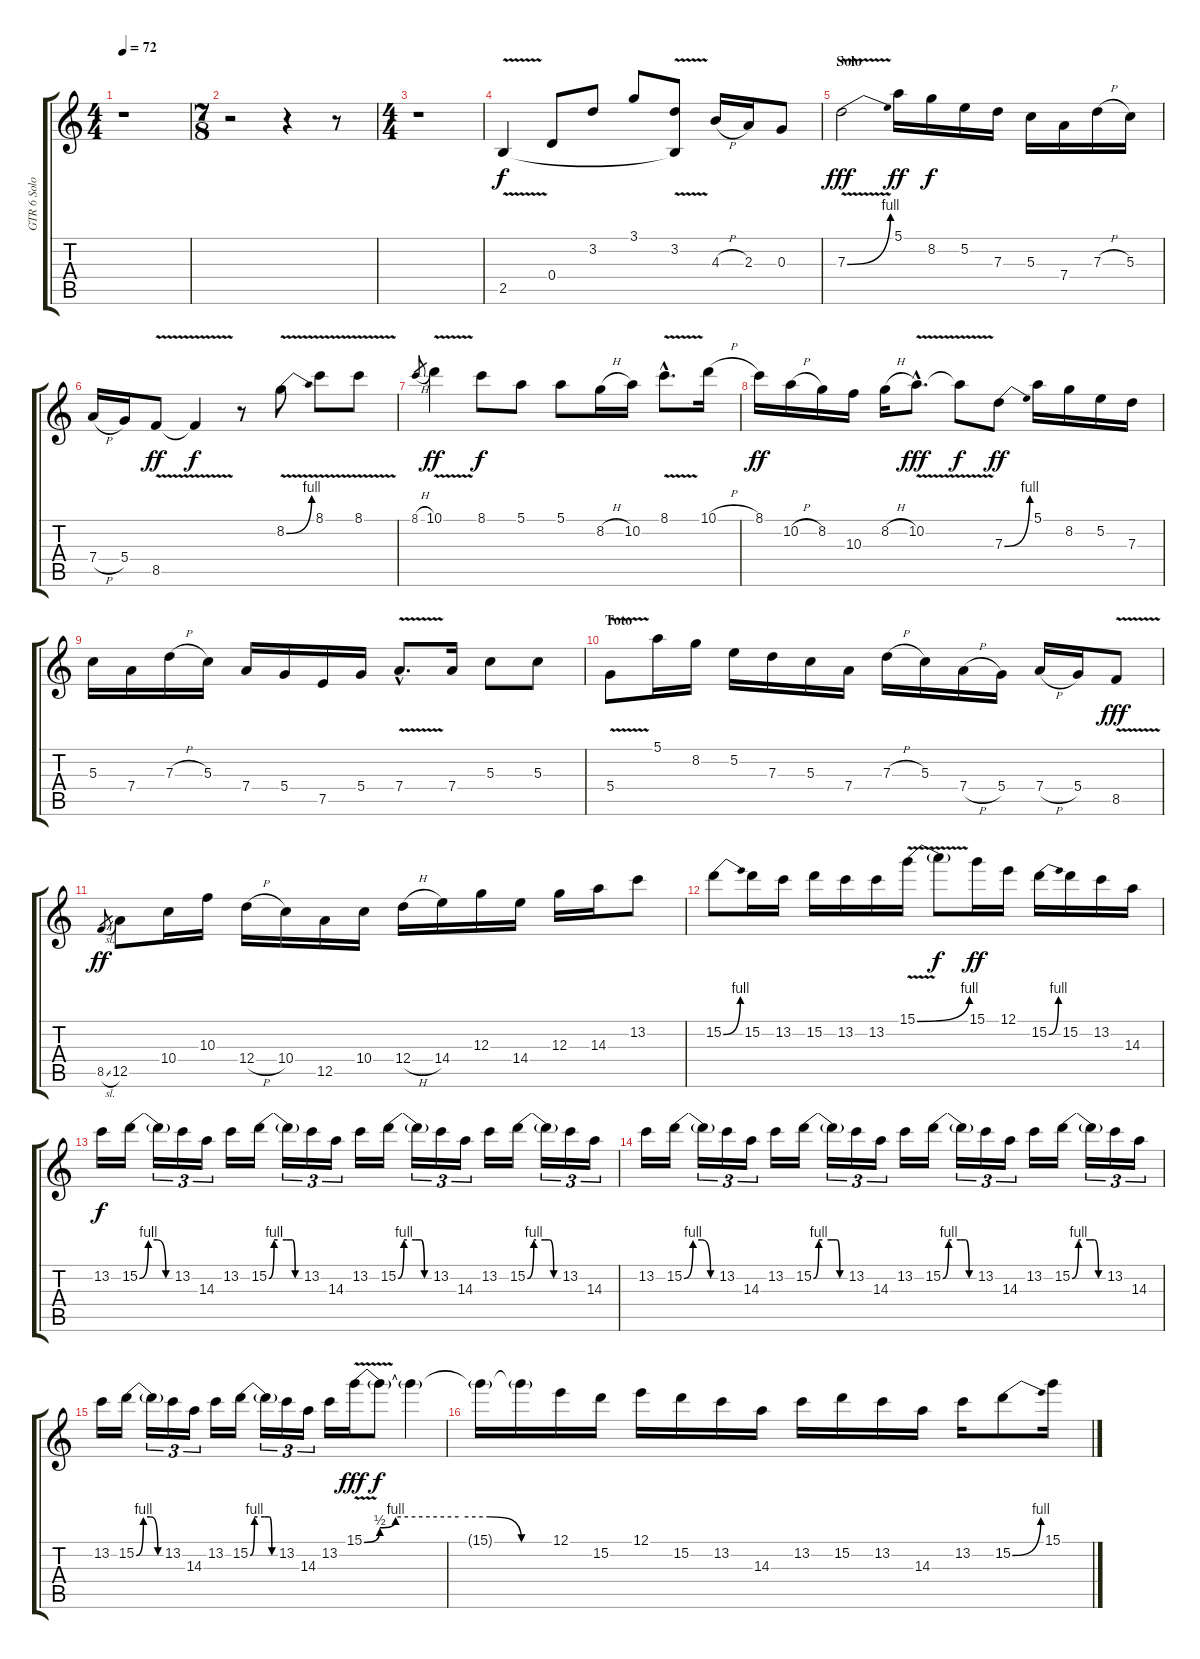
\track ("GTR 6 Solo 2" "GTR 6 Solo") {instrument distortionguitar}
\staff {score tabs}
\tuning (E4 B3 G3 D3 A2 E2) {hide}
\ts (4 4)
\tempo 72
\clef g2
\ks c
r.1{dy f} |
\ts (7 8)
r.2 r.4 r.8 |
\ts (4 4)
r.1 |
2.5{v}.4 0.4.8 3.2.8 3.1.8 (3.2 2.5{t}).8 4.3{h}.16 2.3.16 0.3.8 |
\section ("" "Solo")
7.3{be (bend 0 0 60 4) v}.2{dy fff} 5.1.16{dy ff} 8.2.16{dy f} 5.2.16 7.3.16 5.3.16 7.4.16 7.3{h}.16 5.3.16 |
7.4{h}.16 5.4.16 8.5{v}.8{dy ff} 8.5{t}.4{dy f} r.8 8.2{be (bend 0 0 60 4) v}.8 8.1{v}.8 8.1{v}.8 |
8.1{h}.8{gr} 10.1{v}.4{dy ff} 8.1.8{dy f} 5.1.8 5.1.8 8.2{h}.16 10.2.16 8.1{v hac}.8{d} 10.1{h}.16 |
8.1.16{dy ff} 10.2{h}.16 8.2.16 10.3.16 8.2{h}.16 10.2{v hac}.8{d dy fff} 10.2{t}.8{dy f} 7.3{be (bend 0 0 60 4)}.8{dy ff} 5.1.16 8.2.16 5.2.16 7.3.16 |
5.3.16 7.4.16 7.3{h}.16 5.3.16 7.4.16 5.4.16 7.5.16 5.4.16 7.4{v hac}.8{d} 7.4.16 5.3.8 5.3.8 |
\section ("" "Toto")
5.4{v}.8 5.1.16 8.2.16 5.2.16 7.3.16 5.3.16 7.4.16 7.3{h}.16 5.3.16 7.4{h}.16 5.4.16 7.4{h}.16 5.4.16 8.5{v}.8{dy fff} |
8.5{sl}.8{gr dy ff} 12.5.8 10.4.16 10.3.16 12.4{h}.16 10.4.16 12.5.16 10.4.16 12.4{h}.16 14.4.16 12.3.16 14.4.16 12.3.16 14.3.16 13.2.8 |
15.2{be (bend 0 0 60 4)}.8 15.2.16 13.2.16 15.2.16 13.2.16 13.2.16 15.1{be (bend 0 0 60 4) v}.16 15.1{t}.8{dy f} 15.1.16{dy ff} 12.1.16 15.2{be (bend 0 0 60 4)}.16 15.2.16 13.2.16 14.3.16 |
13.2.16{dy f} 15.2{be (custom 0 0 15 4 30 4 45 0 60 0)}.16 15.2{t}.16{tu (3 2)} 13.2.16{tu (3 2)} 14.3.16{tu (3 2)} 13.2.16 15.2{be (custom 0 0 9 4 15 4 30 4 40 4 45 0 60 0)}.16 15.2{t}.16{tu (3 2)} 13.2.16{tu (3 2)} 14.3.16{tu (3 2)} 13.2.16 15.2{be (custom 0 0 10 4 15 4 30 4 39 4 45 0 60 0)}.16 15.2{t}.16{tu (3 2)} 13.2.16{tu (3 2)} 14.3.16{tu (3 2)} 13.2.16 15.2{be (custom 0 0 11 4 15 4 30 4 38 4 45 0 60 0)}.16 15.2{t}.16{tu (3 2)} 13.2.16{tu (3 2)} 14.3.16{tu (3 2)} |
13.2.16 15.2{be (custom 0 0 15 4 30 4 45 0 60 0)}.16 15.2{t}.16{tu (3 2)} 13.2.16{tu (3 2)} 14.3.16{tu (3 2)} 13.2.16 15.2{be (custom 0 0 9 4 15 4 30 4 40 4 45 0 60 0)}.16 15.2{t}.16{tu (3 2)} 13.2.16{tu (3 2)} 14.3.16{tu (3 2)} 13.2.16 15.2{be (custom 0 0 10 4 15 4 30 4 39 4 45 0 60 0)}.16 15.2{t}.16{tu (3 2)} 13.2.16{tu (3 2)} 14.3.16{tu (3 2)} 13.2.16 15.2{be (custom 0 0 11 4 15 4 30 4 38 4 45 0 60 0)}.16 15.2{t}.16{tu (3 2)} 13.2.16{tu (3 2)} 14.3.16{tu (3 2)} |
13.2.16 15.2{be (custom 0 0 15 4 30 4 45 0 60 0)}.16 15.2{t}.16{tu (3 2)} 13.2.16{tu (3 2)} 14.3.16{tu (3 2)} 13.2.16 15.2{be (custom 0 0 9 4 15 4 30 4 40 4 45 0 60 0)}.16 15.2{t}.16{tu (3 2)} 13.2.16{tu (3 2)} 14.3.16{tu (3 2)} 13.2.16 15.1{be (custom 0 0 5 2 10 4 30 4 40 4 50 0 60 0) v}.16{dy fff} 15.1{t}.8{dy f} 15.1{t}.4 |
15.1{t}.16 15.1{t}.16 12.1.16 15.2.16 12.1.16 15.2.16 13.2.16 14.3.16 13.2.16 15.2.16 13.2.16 14.3.16 13.2.16 15.2{be (bend 0 0 60 4)}.8 15.1.16
